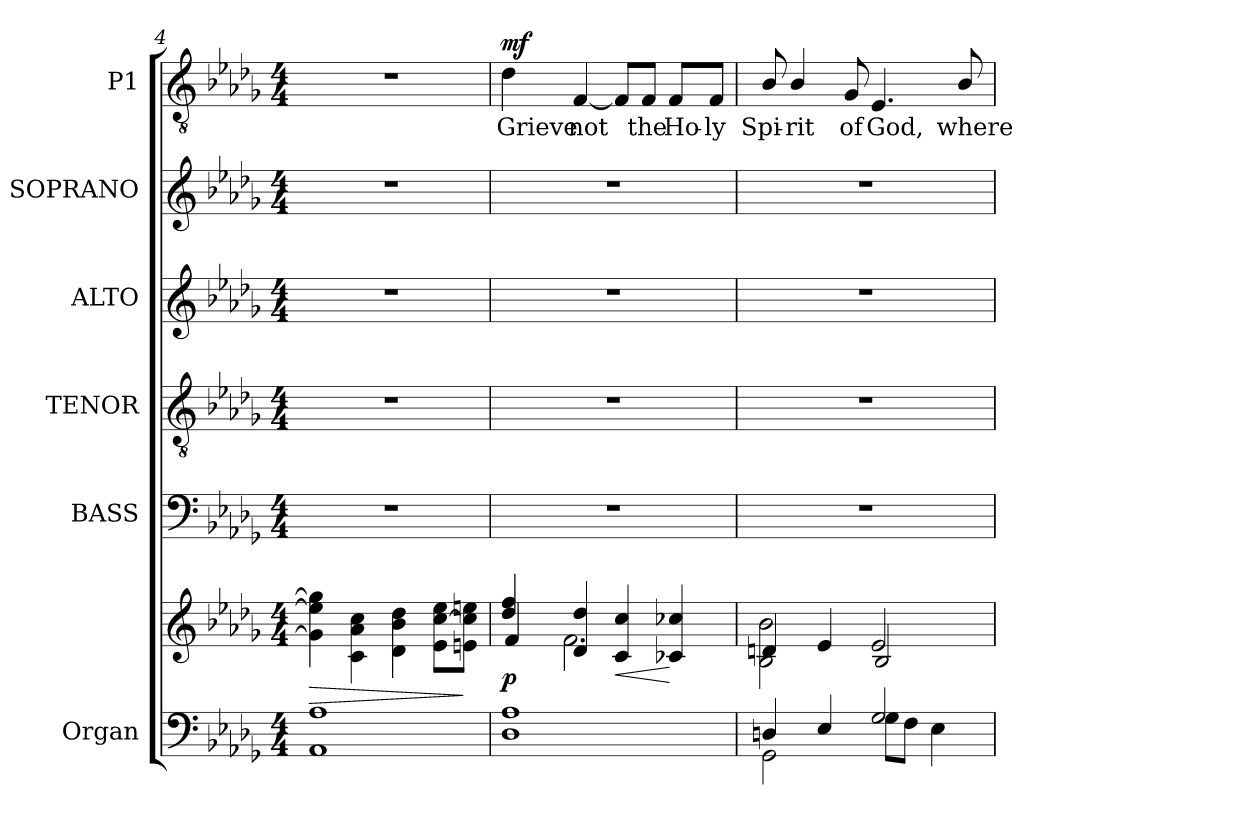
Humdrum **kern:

**kern	**kern	**dynam	**kern	**kern	**kern	**kern	**kern	**text	**dynam
*part6	*part6	*part6	*part5	*part4	*part3	*part2	*part1	*part1	*part1
*staff7	*staff6	*staff6/7	*staff5	*staff4	*staff3	*staff2	*staff1	*staff1	*staff1
*I"Organ	*	*	*I"BASS	*I"TENOR	*I"ALTO	*I"SOPRANO	*I"P1	*	*
*I'Org.	*	*	*I'B.	*I'T.	*I'A.	*I'S.	*	*	*
*clefF4	*clefG2	*	*clefF4	*clefGv2	*clefG2	*clefG2	*clefGv2	*	*
*	*	*	*	*ITrd7c12	*	*	*ITrd7c12	*	*
*k[b-e-a-d-g-]	*k[b-e-a-d-g-]	*	*k[b-e-a-d-g-]	*k[b-e-a-d-g-]	*k[b-e-a-d-g-]	*k[b-e-a-d-g-]	*k[b-e-a-d-g-]	*	*
*D-:	*D-:	*	*D-:	*D-:	*D-:	*D-:	*D-:	*	*
*M4/4	*M4/4	*	*M4/4	*M4/4	*M4/4	*M4/4	*M4/4	*	*
=4	=4	=4	=4	=4	=4	=4	=4	=4	=4
*^	*	*	*	*	*	*	*	*	*
!	!	!	!LO:HP:b	!	!	!	!	!	!	!
1A-i	1AA-i	4g-i\] 4ee-i] 4gg-i]	>	1r	1r	1r	1r	1r	.	.
.	.	4ci\ 4a-i 4cci	.	.	.	.	.	.	.	.
.	.	4d-i\ 4b-i 4dd-i	.	.	.	.	.	.	.	.
.	.	8e-i\ [8cci 8ee-iL	.	.	.	.	.	.	.	.
.	.	8eni\ 8cci] 8eeniJ	]	.	.	.	.	.	.	.
=5	=5	=5	=5	=5	=5	=5	=5	=5	=5	=5
*	*	*^	*	*	*	*	*	*	*	*
!	!	!	!	!	!	!	!	!	!	!LO:LY:b:color=#000000	!
1A-i	1D-i	4dd-i/ 4ffi	4fi/	p	1r	1r	1r	1r	4D-i\	Grieve	mf
!	!	!	!	!	!	!	!	!	!	!LO:LY:b:color=#000000	!
.	.	4d-i/ 4dd-i	2.fi\	.	.	.	.	.	[4FFi/	not	.
!	!	!	!	!LO:HP:b	!	!	!	!	!	!	!
.	.	4ci/ 4cci	.	<	.	.	.	.	8FFi/L]	.	.
!	!	!	!	!	!	!	!	!	!	!LO:LY:b:color=#000000	!
.	.	.	.	.	.	.	.	.	8FFi/J	the	.
!	!	!	!	!	!	!	!	!	!	!LO:LY:b:color=#000000	!
.	.	4c-Xi/ 4cc-Xi	.	[	.	.	.	.	8FFi/L	Ho-	.
!	!	!	!	!	!	!	!	!	!	!LO:LY:b:color=#000000	!
.	.	.	.	.	.	.	.	.	8FFi/J	-ly	.
!!LO:LB:g=z
=6	=6	=6	=6	=6	=6	=6	=6	=6	=6	=6	=6
!	!	!	!	!	!	!	!	!	!	!LO:LY:b:color=#000000	!
4Dni/	2GG-i\	4dni/	2B-i\ 2b-i	.	1r	1r	1r	1r	8BB-i/	Spi-	.
!	!	!	!	!	!	!	!	!	!	!LO:LY:b:color=#000000	!
.	.	.	.	.	.	.	.	.	4BB-i/	-rit	.
4E-i/	.	4e-i/	.	]	.	.	.	.	.	.	.
!	!	!	!	!	!	!	!	!	!	!LO:LY:b:color=#000000	!
.	.	.	.	.	.	.	.	.	8GG-i/	of	.
!	!	!	!	!LO:HP:b	!	!	!	!	!	!	!
!	!	!	!	!	!	!	!	!	!	!LO:LY:b:color=#000000	!
2G-i/	8G-i\L	2e-i/	2B-i/	>	.	.	.	.	4.EE-i/	God,	.
.	8Fi\J	.	.	.	.	.	.	.	.	.	.
.	4E-i\	.	.	.	.	.	.	.	.	.	.
!	!	!	!	!	!	!	!	!	!	!LO:LY:b:color=#000000	!
.	.	.	.	.	.	.	.	.	8BB-i/	where-	.
*v	*v	*	*	*	*	*	*	*	*	*	*
*	*v	*v	*	*	*	*	*	*	*	*
=	=	=	=	=	=	=	=	=	=
*-	*-	*-	*-	*-	*-	*-	*-	*-	*-
